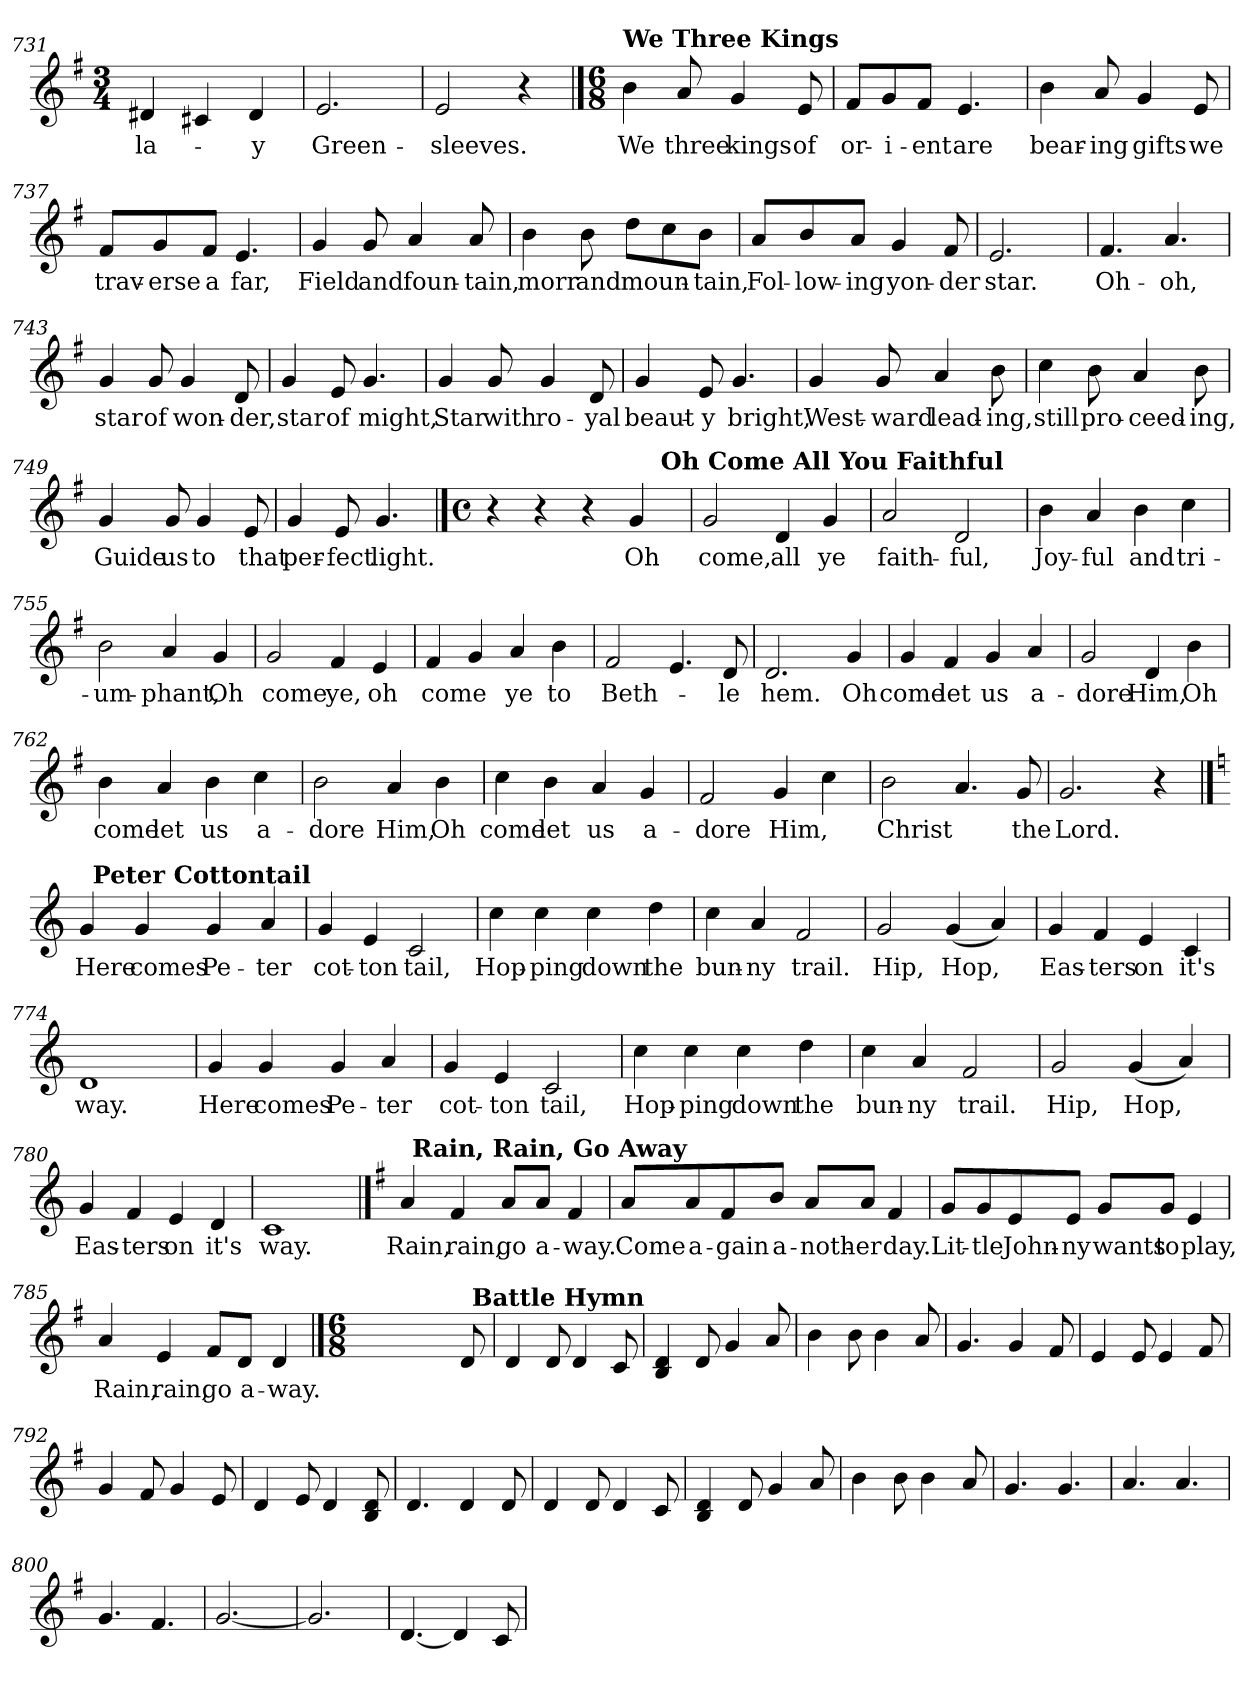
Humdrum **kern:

**kern	**text
*part1	*part1
*staff1	*staff1
*clefG2	*
*k[f#]	*
*G:	*
*M3/4	*
=731	=731
!	!LO:LY:b
4d#X/	la-
4c#X/	.
!	!LO:LY:b
4d#/	-y
=732	=732
!	!LO:LY:b
2.e/	Green-
=733	=733
!	!LO:LY:b
2e/	-sleeves.
4r	.
!!LO:LB:g=z
==734	==734
*M6/8	*
!LO:TX:a:B:t=We Three Kings	!
!	!LO:LY:b
4b\	We
!	!LO:LY:b
8a/	three
!	!LO:LY:b
4g/	kings
!	!LO:LY:b
8e/	of
=735	=735
!	!LO:LY:b
8f#/L	or-
!	!LO:LY:b
8g/	-i-
!	!LO:LY:b
8f#/J	-ent
!	!LO:LY:b
4.e/	are
=736	=736
!	!LO:LY:b
4b\	bear-
!	!LO:LY:b
8a/	-ing
!	!LO:LY:b
4g/	gifts
!	!LO:LY:b
8e/	we
=737	=737
!	!LO:LY:b
8f#/L	trav-
!	!LO:LY:b
8g/	-erse
!	!LO:LY:b
8f#/J	a
!	!LO:LY:b
4.e/	far,
!!LO:LB:g=z
=738	=738
!	!LO:LY:b
4g/	Field
!	!LO:LY:b
8g/	and
!	!LO:LY:b
4a/	foun-
!	!LO:LY:b
8a/	-tain,
=739	=739
!	!LO:LY:b
4b\	morr
!	!LO:LY:b
8b\	and
!	!LO:LY:b
8dd\L	moun-
8cc\	.
!	!LO:LY:b
8b\J	-tain,
=740	=740
!	!LO:LY:b
8a/L	Fol-
!	!LO:LY:b
8b/	-low-
!	!LO:LY:b
8a/J	-ing
!	!LO:LY:b
4g/	yon-
!	!LO:LY:b
8f#/	-der
=741	=741
!	!LO:LY:b
2.e/	star.
=742	=742
!	!LO:LY:b
4.f#/	Oh-
!	!LO:LY:b
4.a/	-oh,
!!LO:LB:g=z
=743	=743
!	!LO:LY:b
4g/	star
!	!LO:LY:b
8g/	of
!	!LO:LY:b
4g/	won-
!	!LO:LY:b
8d/	-der,
=744	=744
!	!LO:LY:b
4g/	star
!	!LO:LY:b
8e/	of
!	!LO:LY:b
4.g/	might,
=745	=745
!	!LO:LY:b
4g/	Star
!	!LO:LY:b
8g/	with
!	!LO:LY:b
4g/	ro-
!	!LO:LY:b
8d/	-yal
=746	=746
!	!LO:LY:b
4g/	beaut-
!	!LO:LY:b
8e/	-y
!	!LO:LY:b
4.g/	bright,
!!LO:LB:g=z
=747	=747
!	!LO:LY:b
4g/	West-
!	!LO:LY:b
8g/	-ward
!	!LO:LY:b
4a/	lead-
!	!LO:LY:b
8b\	-ing,
=748	=748
!	!LO:LY:b
4cc\	still
!	!LO:LY:b
8b\	pro-
!	!LO:LY:b
4a/	-ceed-
!	!LO:LY:b
8b\	-ing,
=749	=749
!	!LO:LY:b
4g/	Guide
!	!LO:LY:b
8g/	us
!	!LO:LY:b
4g/	to
!	!LO:LY:b
8e/	that
=750	=750
!	!LO:LY:b
4g/	per-
!	!LO:LY:b
8e/	-fect
!	!LO:LY:b
4.g/	light.
!!LO:LB:g=z
==751	==751
*M4/4	*
*met(c)	*
*^	*
4r	2..ryy	.
4r	.	.
4r	.	.
!	!	!LO:LY:b
4g/	.	Oh
!	!LO:TX:a:B:t=Oh Come All You Faithful	!
.	8ryy	.
=752	=752	=752
!	!	!LO:LY:b
*v	*v	*
2g/	come,
!	!LO:LY:b
4d/	all
!	!LO:LY:b
4g/	ye
=753	=753
!	!LO:LY:b
2a/	faith-
!	!LO:LY:b
2d/	-ful,
=754	=754
!	!LO:LY:b
4b\	Joy-
!	!LO:LY:b
4a/	-ful
!	!LO:LY:b
4b\	and
!	!LO:LY:b
4cc\	tri-
=755	=755
!	!LO:LY:b
2b\	-um-
!	!LO:LY:b
4a/	-phant,
!	!LO:LY:b
4g/	Oh
=756	=756
!	!LO:LY:b
2g/	come
!	!LO:LY:b
4f#/	ye,
!	!LO:LY:b
4e/	oh
=757	=757
!	!LO:LY:b
4f#/	come
4g/	.
!	!LO:LY:b
4a/	ye
!	!LO:LY:b
4b\	to
=758	=758
!	!LO:LY:b
2f#/	Beth-
4.e/	.
!	!LO:LY:b
8d/	-le
!!LO:LB:g=z
=759	=759
!	!LO:LY:b
2.d/	hem.
!	!LO:LY:b
4g/	Oh
=760	=760
!	!LO:LY:b
4g/	come
!	!LO:LY:b
4f#/	let
!	!LO:LY:b
4g/	us
!	!LO:LY:b
4a/	a-
=761	=761
!	!LO:LY:b
2g/	-dore
!	!LO:LY:b
4d/	Him,
!	!LO:LY:b
4b\	Oh
=762	=762
!	!LO:LY:b
4b\	come
!	!LO:LY:b
4a/	let
!	!LO:LY:b
4b\	us
!	!LO:LY:b
4cc\	a-
=763	=763
!	!LO:LY:b
2b\	-dore
!	!LO:LY:b
4a/	Him,
!	!LO:LY:b
4b\	Oh
=764	=764
!	!LO:LY:b
4cc\	come
!	!LO:LY:b
4b\	let
!	!LO:LY:b
4a/	us
!	!LO:LY:b
4g/	a-
=765	=765
!	!LO:LY:b
2f#/	-dore
!	!LO:LY:b
4g/	Him,
4cc\	.
=766	=766
!	!LO:LY:b
2b\	Christ
4.a/	.
!	!LO:LY:b
8g/	the
=767	=767
!	!LO:LY:b
2.g/	Lord.
4r	.
!!LO:PB:g=z
==768	==768
*k[]	*
*C:	*
!	!LO:LY:b
*^	*
4g/	32ryy	Here
!	!LO:TX:a:B:t=Peter Cottontail	!
.	2ryy	.
!	!	!LO:LY:b
4g/	.	comes
!	!	!LO:LY:b
4g/	.	Pe-
.	4...ryy	.
!	!	!LO:LY:b
4a/	.	-ter
=769	=769	=769
!	!	!LO:LY:b
*v	*v	*
4g/	cot-
!	!LO:LY:b
4e/	-ton
!	!LO:LY:b
2c/	tail,
=770	=770
!	!LO:LY:b
4cc\	Hop-
!	!LO:LY:b
4cc\	-ping
!	!LO:LY:b
4cc\	down
!	!LO:LY:b
4dd\	the
=771	=771
!	!LO:LY:b
4cc\	bun-
!	!LO:LY:b
4a/	-ny
!	!LO:LY:b
2f/	trail.
=772	=772
!	!LO:LY:b
2g/	Hip,
!	!LO:LY:b
(<4g/	Hop,
4a/)	.
=773	=773
!	!LO:LY:b
4g/	Eas-
!	!LO:LY:b
4f/	-ters
!	!LO:LY:b
4e/	on
!	!LO:LY:b
4c/	it's
=774	=774
!	!LO:LY:b
1d	way.
!!LO:LB:g=z
=775	=775
!	!LO:LY:b
4g/	Here
!	!LO:LY:b
4g/	comes
!	!LO:LY:b
4g/	Pe-
!	!LO:LY:b
4a/	-ter
=776	=776
!	!LO:LY:b
4g/	cot-
!	!LO:LY:b
4e/	-ton
!	!LO:LY:b
2c/	tail,
=777	=777
!	!LO:LY:b
4cc\	Hop-
!	!LO:LY:b
4cc\	-ping
!	!LO:LY:b
4cc\	down
!	!LO:LY:b
4dd\	the
=778	=778
!	!LO:LY:b
4cc\	bun-
!	!LO:LY:b
4a/	-ny
!	!LO:LY:b
2f/	trail.
=779	=779
!	!LO:LY:b
2g/	Hip,
!	!LO:LY:b
(<4g/	Hop,
4a/)	.
=780	=780
!	!LO:LY:b
4g/	Eas-
!	!LO:LY:b
4f/	-ters
!	!LO:LY:b
4e/	on
!	!LO:LY:b
4d/	it's
=781	=781
!	!LO:LY:b
1c	way.
!!LO:LB:g=z
==782	==782
*k[f#]	*
*G:	*
!	!LO:LY:b
*^	*
4a/	32ryy	Rain,
!	!LO:TX:a:B:t=Rain, Rain, Go Away	!
.	2ryy	.
!	!	!LO:LY:b
4f#/	.	rain,
!	!	!LO:LY:b
8a/L	.	go
.	4...ryy	.
!	!	!LO:LY:b
8a/J	.	a-
!	!	!LO:LY:b
4f#/	.	-way.
=783	=783	=783
!	!	!LO:LY:b
*v	*v	*
8a/L	Come
!	!LO:LY:b
8a/	a-
!	!LO:LY:b
8f#/	-gain
!	!LO:LY:b
8b/J	a-
!	!LO:LY:b
8a/L	-noth-
!	!LO:LY:b
8a/J	-er
!	!LO:LY:b
4f#/	day.
=784	=784
!	!LO:LY:b
8g/L	Lit-
!	!LO:LY:b
8g/	-tle
!	!LO:LY:b
8e/	John-
!	!LO:LY:b
8e/J	-ny
!	!LO:LY:b
8g/L	wants
!	!LO:LY:b
8g/J	to
!	!LO:LY:b
4e/	play,
=785	=785
!	!LO:LY:b
4a/	Rain,
!	!LO:LY:b
4e/	rain,
!	!LO:LY:b
8f#/L	go
!	!LO:LY:b
8d/J	a-
!	!LO:LY:b
4d/	-way.
!!LO:LB:g=z
==786	==786
*M6/8	*
*^	*
4.ryy	2ryy	.
4ryy	.	.
.	8ryy	.
8d/	32ryy	.
!	!LO:TX:a:B:t=Battle Hymn	!
.	16.ryy	.
*v	*v	*
=787	=787
4d/	.
8d/	.
4d/	.
8c/	.
=788	=788
4B/ 4d/	.
8d/	.
4g/	.
8a/	.
=789	=789
4b\	.
8b\	.
4b\	.
8a/	.
=790	=790
4.g/	.
4g/	.
8f#/	.
=791	=791
4e/	.
8e/	.
4e/	.
8f#/	.
=792	=792
4g/	.
8f#/	.
4g/	.
8e/	.
=793	=793
4d/	.
8e/	.
4d/	.
8B/ 8d/	.
!!LO:LB:g=z
=794	=794
4.d/	.
4d/	.
8d/	.
=795	=795
4d/	.
8d/	.
4d/	.
8c/	.
=796	=796
4B/ 4d/	.
8d/	.
4g/	.
8a/	.
=797	=797
4b\	.
8b\	.
4b\	.
8a/	.
=798	=798
4.g/	.
4.g/	.
=799	=799
4.a/	.
4.a/	.
=800	=800
4.g/	.
4.f#/	.
=801	=801
[2.g/	.
!!LO:LB:g=z
=802	=802
2.g/]	.
=803	=803
[4.d/	.
4d/]	.
8c/	.
=	=
*-	*-
